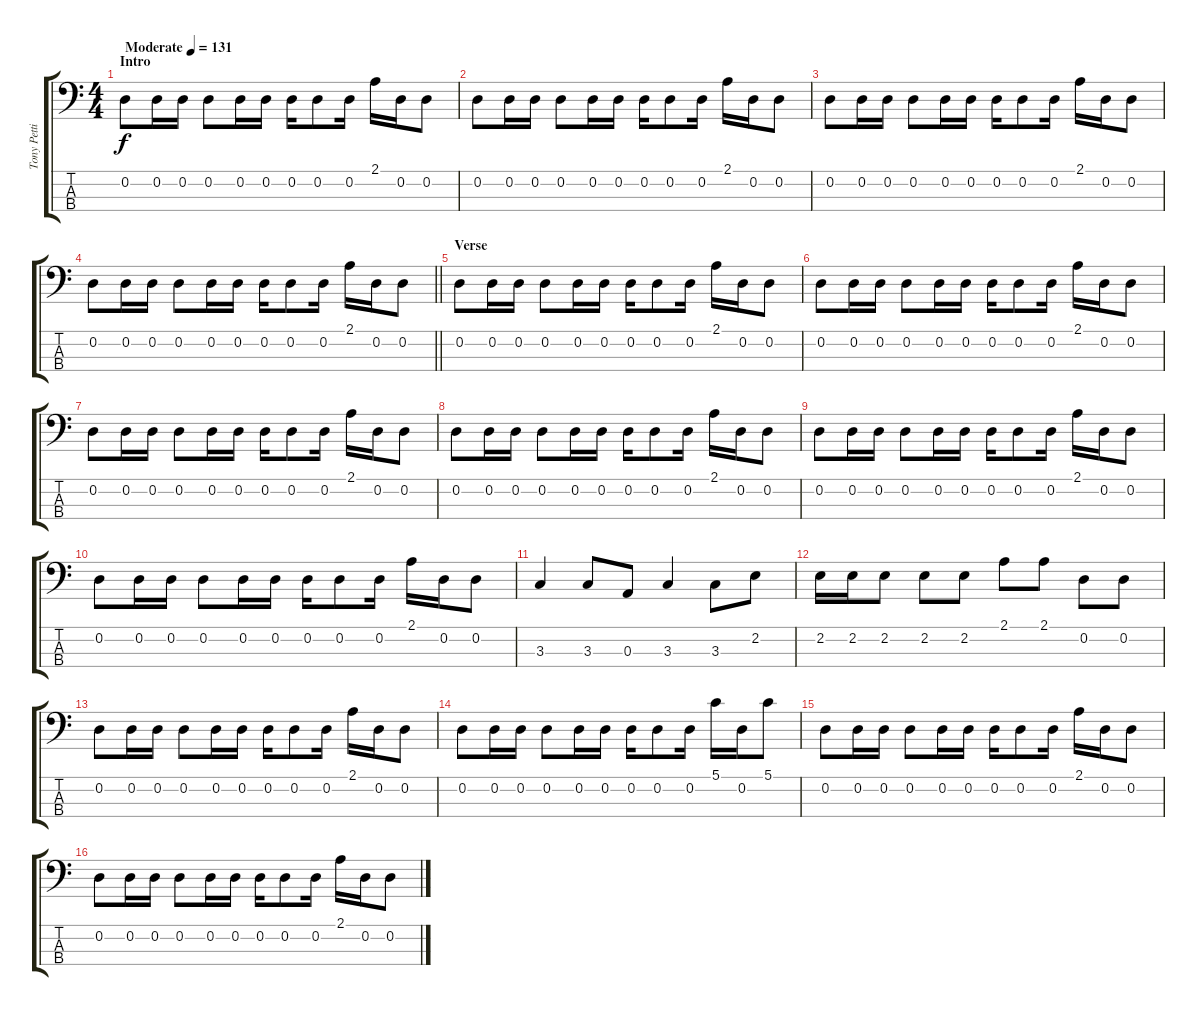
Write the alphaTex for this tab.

\track ("Tony Pettitt" "Tony Petti") {instrument slapbass1}
\staff {score tabs}
\tuning (G2 D2 A1 E1) {hide}
\ts (4 4)
\section ("" "Intro")
\tempo (131 "Moderate")
\clef f4
\ks c
0.2.8{dy f instrument slapbass1} 0.2.16 0.2.16 0.2.8 0.2.16 0.2.16 0.2.16 0.2.8 0.2.16 2.1.16 0.2.16 0.2.8 |
0.2.8 0.2.16 0.2.16 0.2.8 0.2.16 0.2.16 0.2.16 0.2.8 0.2.16 2.1.16 0.2.16 0.2.8 |
0.2.8 0.2.16 0.2.16 0.2.8 0.2.16 0.2.16 0.2.16 0.2.8 0.2.16 2.1.16 0.2.16 0.2.8 |
\barLineRight lightlight
0.2.8 0.2.16 0.2.16 0.2.8 0.2.16 0.2.16 0.2.16 0.2.8 0.2.16 2.1.16 0.2.16 0.2.8 |
\section ("" "Verse")
0.2.8 0.2.16 0.2.16 0.2.8 0.2.16 0.2.16 0.2.16 0.2.8 0.2.16 2.1.16 0.2.16 0.2.8 |
0.2.8 0.2.16 0.2.16 0.2.8 0.2.16 0.2.16 0.2.16 0.2.8 0.2.16 2.1.16 0.2.16 0.2.8 |
0.2.8 0.2.16 0.2.16 0.2.8 0.2.16 0.2.16 0.2.16 0.2.8 0.2.16 2.1.16 0.2.16 0.2.8 |
0.2.8 0.2.16 0.2.16 0.2.8 0.2.16 0.2.16 0.2.16 0.2.8 0.2.16 2.1.16 0.2.16 0.2.8 |
0.2.8 0.2.16 0.2.16 0.2.8 0.2.16 0.2.16 0.2.16 0.2.8 0.2.16 2.1.16 0.2.16 0.2.8 |
0.2.8 0.2.16 0.2.16 0.2.8 0.2.16 0.2.16 0.2.16 0.2.8 0.2.16 2.1.16 0.2.16 0.2.8 |
3.3.4 3.3.8 0.3.8 3.3.4 3.3.8 2.2.8 |
2.2.16 2.2.16 2.2.8 2.2.8 2.2.8 2.1.8 2.1.8 0.2.8 0.2.8 |
0.2.8 0.2.16 0.2.16 0.2.8 0.2.16 0.2.16 0.2.16 0.2.8 0.2.16 2.1.16 0.2.16 0.2.8 |
0.2.8 0.2.16 0.2.16 0.2.8 0.2.16 0.2.16 0.2.16 0.2.8 0.2.16 5.1.16 0.2.16 5.1.8 |
0.2.8 0.2.16 0.2.16 0.2.8 0.2.16 0.2.16 0.2.16 0.2.8 0.2.16 2.1.16 0.2.16 0.2.8 |
0.2.8 0.2.16 0.2.16 0.2.8 0.2.16 0.2.16 0.2.16 0.2.8 0.2.16 2.1.16 0.2.16 0.2.8
